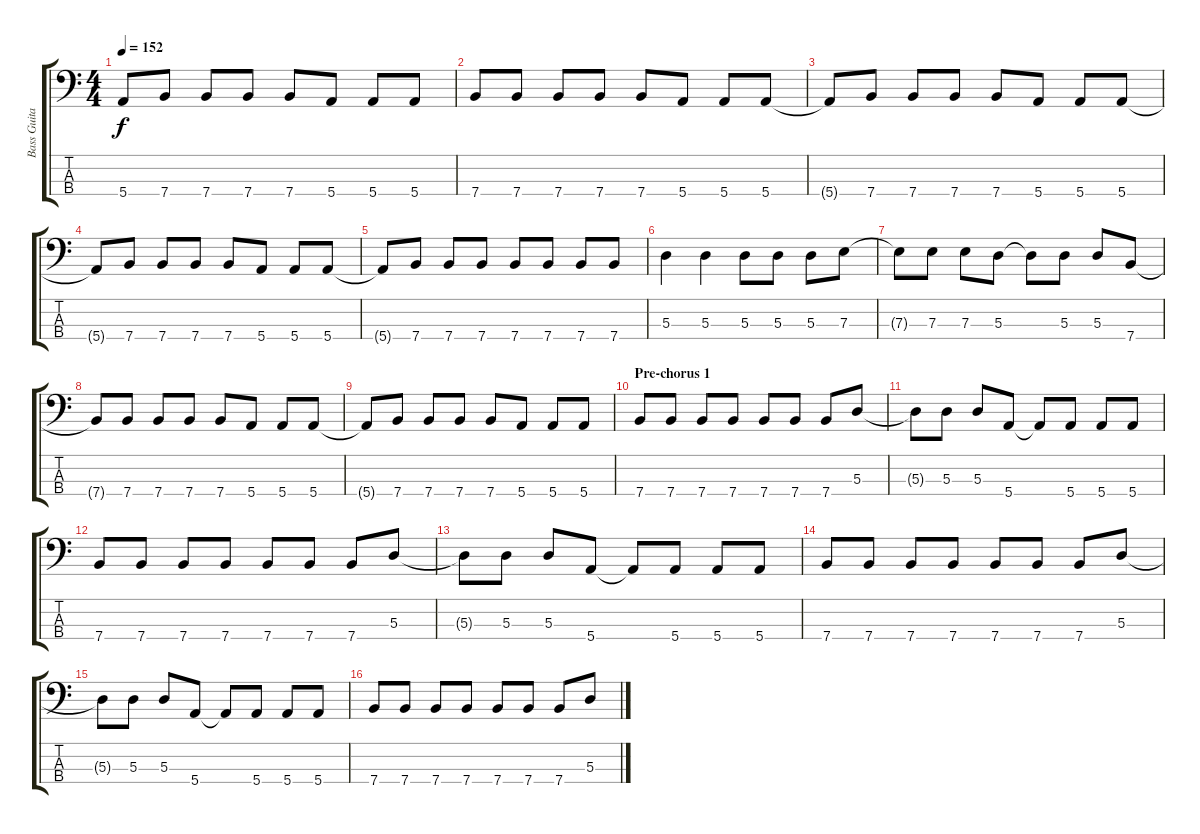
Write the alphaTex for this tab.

\track ("Bass Guitar" "Bass Guita") {instrument electricbasspick}
\staff {score tabs}
\tuning (G2 D2 A1 E1) {hide}
\ts (4 4)
\tempo 152
\clef f4
\ks c
5.4{t}.8{dy f} 7.4.8 7.4.8 7.4.8 7.4.8 5.4.8 5.4.8 5.4.8 |
7.4.8 7.4.8 7.4.8 7.4.8 7.4.8 5.4.8 5.4.8 5.4.8 |
5.4{t}.8 7.4.8 7.4.8 7.4.8 7.4.8 5.4.8 5.4.8 5.4.8 |
5.4{t}.8 7.4.8 7.4.8 7.4.8 7.4.8 5.4.8 5.4.8 5.4.8 |
5.4{t}.8 7.4.8 7.4.8 7.4.8 7.4.8 7.4.8 7.4.8 7.4.8 |
5.3.4 5.3.4 5.3.8 5.3.8 5.3.8 7.3.8 |
7.3{t}.8 7.3.8 7.3.8 5.3.8 5.3{t}.8 5.3.8 5.3.8 7.4.8 |
7.4{t}.8 7.4.8 7.4.8 7.4.8 7.4.8 5.4.8 5.4.8 5.4.8 |
5.4{t}.8 7.4.8 7.4.8 7.4.8 7.4.8 5.4.8 5.4.8 5.4.8 |
\section ("" "Pre-chorus 1")
7.4.8 7.4.8 7.4.8 7.4.8 7.4.8 7.4.8 7.4.8 5.3.8 |
5.3{t}.8 5.3.8 5.3.8 5.4.8 5.4{t}.8 5.4.8 5.4.8 5.4.8 |
7.4.8 7.4.8 7.4.8 7.4.8 7.4.8 7.4.8 7.4.8 5.3.8 |
5.3{t}.8 5.3.8 5.3.8 5.4.8 5.4{t}.8 5.4.8 5.4.8 5.4.8 |
7.4.8 7.4.8 7.4.8 7.4.8 7.4.8 7.4.8 7.4.8 5.3.8 |
5.3{t}.8 5.3.8 5.3.8 5.4.8 5.4{t}.8 5.4.8 5.4.8 5.4.8 |
7.4.8 7.4.8 7.4.8 7.4.8 7.4.8 7.4.8 7.4.8 5.3.8
